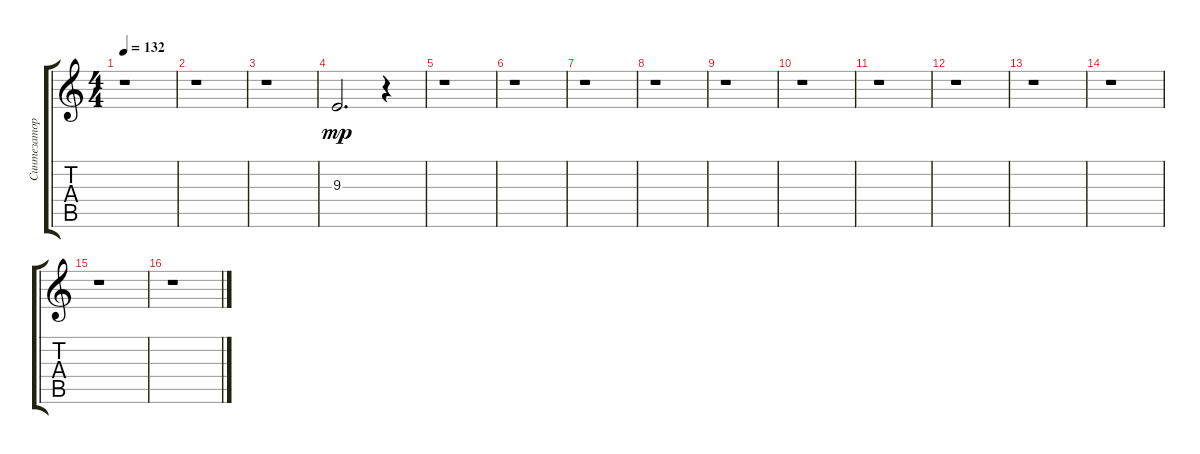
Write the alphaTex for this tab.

\track ("Синтезатор" "Синтезатор") {instrument lead1square}
\staff {score tabs}
\tuning (E4 B3 G3 D3 A2 E2) {hide}
\ts (4 4)
\tempo 132
\clef g2
\ks c
r.1{dy mp} |
r.1 |
r.1 |
9.3.2{d} r.4 |
r.1 |
r.1 |
r.1 |
r.1 |
r.1 |
r.1 |
r.1 |
r.1 |
r.1 |
r.1 |
r.1 |
r.1
